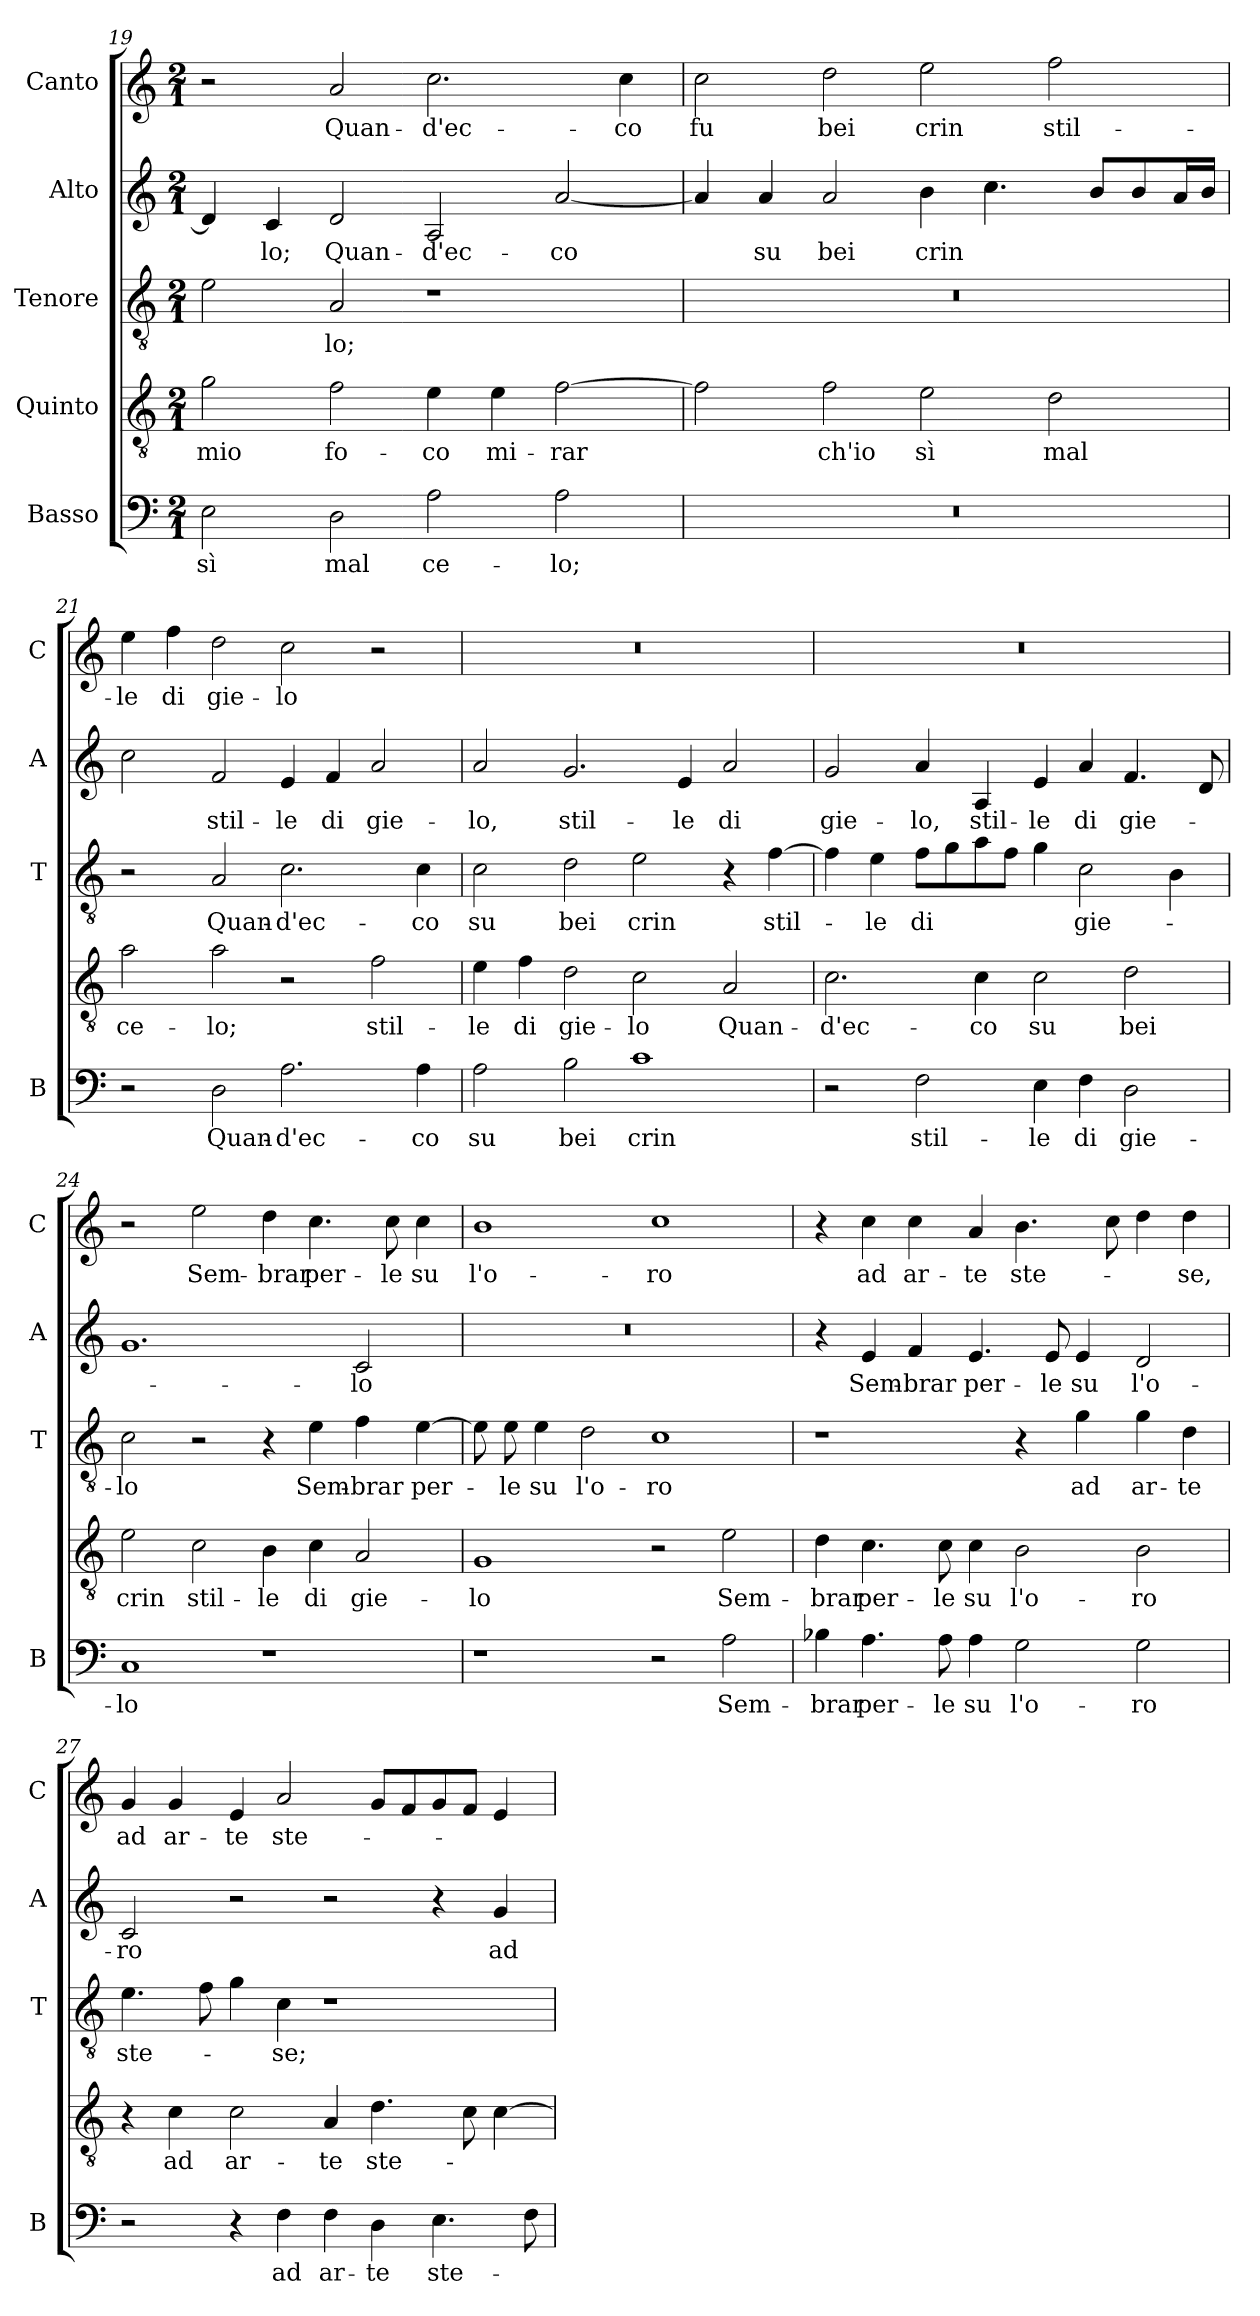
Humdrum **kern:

**kern	**text	**kern	**text	**kern	**text	**kern	**text	**kern	**text
*part5	*part5	*part4	*part4	*part3	*part3	*part2	*part2	*part1	*part1
*staff5	*staff5	*staff4	*staff4	*staff3	*staff3	*staff2	*staff2	*staff1	*staff1
*I"Basso	*	*I"Quinto	*	*I"Tenore	*	*I"Alto	*	*I"Canto	*
*I'B	*	*	*	*I'T	*	*I'A	*	*I'C	*
*clefF4	*	*clefGv2	*	*clefGv2	*	*clefG2	*	*clefG2	*
*k[]	*	*k[]	*	*k[]	*	*k[]	*	*k[]	*
*M2/1	*	*M2/1	*	*M2/1	*	*M2/1	*	*M2/1	*
=19	=19	=19	=19	=19	=19	=19	=19	=19	=19
2E	sì	2g	mio	2e	.	4d]	.	2r	.
.	.	.	.	.	.	4c	-lo;	.	.
2D	mal	2f	fo-	2A	-lo;	2d	Quan-	2a	Quan-
2A	ce-	4e	-co	1r	.	2A	-d'ec-	2.cc	-d'ec-
.	.	4e	mi-	.	.	.	.	.	.
2A	-lo;	[2f	-rar	.	.	[2a	-co	.	.
.	.	.	.	.	.	.	.	4cc	-co
=20	=20	=20	=20	=20	=20	=20	=20	=20	=20
0r	.	2f]	.	0r	.	4a]	.	2cc	fu
.	.	.	.	.	.	4a	su	.	.
.	.	2f	ch'io	.	.	2a	bei	2dd	bei
.	.	2e	sì	.	.	4b	crin	2ee	crin
.	.	.	.	.	.	4.cc	.	.	.
.	.	2d	mal	.	.	.	.	2ff	stil-
.	.	.	.	.	.	8bL	.	.	.
.	.	.	.	.	.	8b	.	.	.
.	.	.	.	.	.	16aL	.	.	.
.	.	.	.	.	.	16bJJ	.	.	.
=21	=21	=21	=21	=21	=21	=21	=21	=21	=21
2r	.	2a	ce-	2r	.	2cc	.	4ee	-le
.	.	.	.	.	.	.	.	4ff	di
2D	Quan-	2a	-lo;	2A	Quan-	2f	stil-	2dd	gie-
2.A	-d'ec-	2r	.	2.c	d'ec-	4e	-le	2cc	-lo
.	.	.	.	.	.	4f	di	.	.
.	.	2f	stil-	.	.	2a	gie-	2r	.
4A	-co	.	.	4c	-co	.	.	.	.
=22	=22	=22	=22	=22	=22	=22	=22	=22	=22
2A	su	4e	-le	2c	su	2a	-lo,	0r	.
.	.	4f	di	.	.	.	.	.	.
2B	bei	2d	gie-	2d	bei	2.g	stil-	.	.
1c	crin	2c	-lo	2e	crin	.	.	.	.
.	.	.	.	.	.	4e	-le	.	.
.	.	2A	Quan-	4r	.	2a	di	.	.
.	.	.	.	[4f	stil-	.	.	.	.
=23	=23	=23	=23	=23	=23	=23	=23	=23	=23
2r	.	2.c	-d'ec-	4f]	.	2g	gie-	0r	.
.	.	.	.	4e	-le	.	.	.	.
2F	stil-	.	.	8fL	di	4a	-lo,	.	.
.	.	.	.	8g	.	.	.	.	.
.	.	4c	-co	8a	.	4A	stil-	.	.
.	.	.	.	8fJ	.	.	.	.	.
4E	-le	2c	su	4g	.	4e	-le	.	.
4F	di	.	.	2c	gie-	4a	di	.	.
2D	gie-	2d	bei	.	.	4.f	gie-	.	.
.	.	.	.	4B	.	.	.	.	.
.	.	.	.	.	.	8d	.	.	.
=24	=24	=24	=24	=24	=24	=24	=24	=24	=24
1C	-lo	2e	crin	2c	-lo	1.g	.	2r	.
.	.	2c	stil-	2r	.	.	.	2ee	Sem-
1r	.	4B	-le	4r	.	.	.	4dd	-brar
.	.	4c	di	4e	Sem-	.	.	4.cc	per-
.	.	2A	gie-	4f	-brar	2c	-lo	.	.
.	.	.	.	.	.	.	.	8cc	-le
.	.	.	.	[4e	per-	.	.	4cc	su
=25	=25	=25	=25	=25	=25	=25	=25	=25	=25
1r	.	1G	-lo	8e]	.	0r	.	1b	l'o-
.	.	.	.	8e	-le	.	.	.	.
.	.	.	.	4e	su	.	.	.	.
.	.	.	.	2d	l'o-	.	.	.	.
2r	.	2r	.	1c	-ro	.	.	1cc	-ro
2A	Sem-	2e	Sem-	.	.	.	.	.	.
=26	=26	=26	=26	=26	=26	=26	=26	=26	=26
4B-X	-brar	4d	-brar	1r	.	4r	.	4r	.
4.A	per-	4.c	per-	.	.	4e	Sem-	4cc	ad
.	.	.	.	.	.	4f	-brar	4cc	ar-
8A	-le	8c	-le	.	.	.	.	.	.
4A	su	4c	su	.	.	4.e	per-	4a	-te
2G	l'o-	2B	l'o-	4r	.	.	.	4.b	ste-
.	.	.	.	.	.	8e	-le	.	.
.	.	.	.	4g	ad	4e	su	.	.
.	.	.	.	.	.	.	.	8cc	.
2G	-ro	2B	-ro	4g	ar-	2d	l'o-	4dd	.
.	.	.	.	4d	-te	.	.	4dd	-se,
=27	=27	=27	=27	=27	=27	=27	=27	=27	=27
2r	.	4r	.	4.e	ste-	2c	-ro	4g	ad
.	.	4c	ad	.	.	.	.	4g	ar-
.	.	.	.	8f	.	.	.	.	.
4r	.	2c	ar-	4g	.	2r	.	4e	-te
4F	ad	.	.	4c	-se;	.	.	2a	ste-
4F	ar-	4A	-te	1r	.	2r	.	.	.
4D	-te	4.d	ste-	.	.	.	.	8gL	.
.	.	.	.	.	.	.	.	8f	.
4.E	ste-	.	.	.	.	4r	.	8g	.
.	.	8c	.	.	.	.	.	8fJ	.
.	.	[4c	.	.	.	4g	ad	4e	.
8F	.	.	.	.	.	.	.	.	.
=	=	=	=	=	=	=	=	=	=
*-	*-	*-	*-	*-	*-	*-	*-	*-	*-
